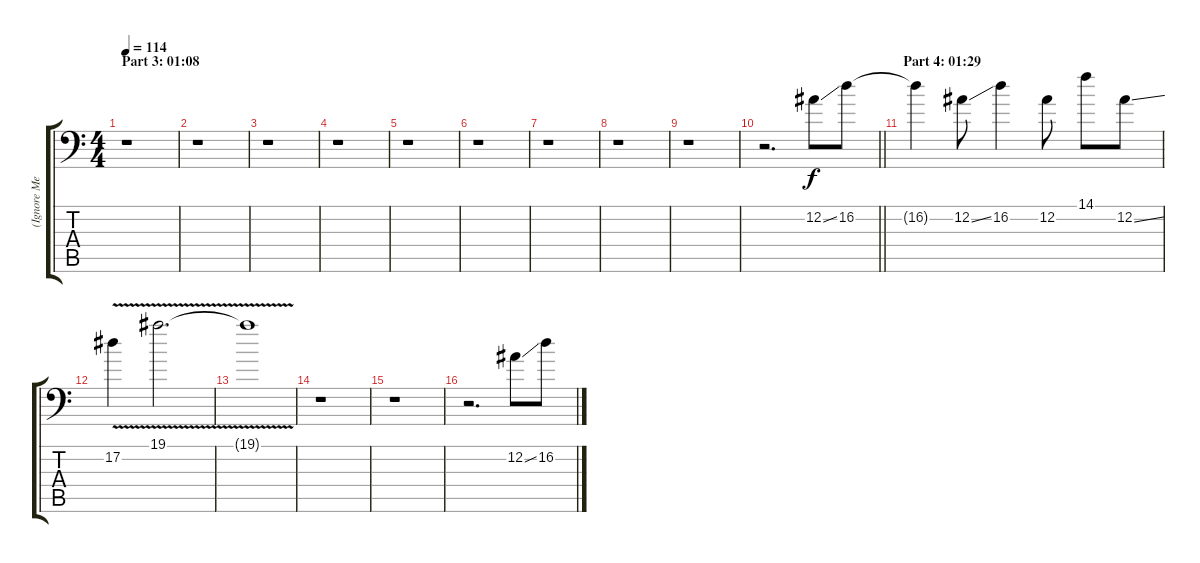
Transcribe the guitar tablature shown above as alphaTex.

\track ("(Ignore Me)" "(Ignore Me") {instrument distortionguitar}
\staff {score tabs}
\tuning (Eb3 Bb2 G2 Db2 Ab1 Eb1) {hide}
\ts (4 4)
\section ("" "Part 3: 01:08")
\tempo 114
\clef f4
\ks c
r.1{dy f} |
r.1 |
r.1 |
r.1 |
r.1 |
r.1 |
r.1 |
r.1 |
r.1 |
\barLineRight lightlight
r.2{d} 12.2{ss}.8 16.2.8 |
\section ("" "Part 4: 01:29")
16.2{t}.4 12.2{ss}.8 16.2.4 12.2.8 14.1.8 12.2{ss}.8 |
17.2{v}.4 19.1{v}.2{d volume 0} |
19.1{t}.1 |
r.1{volume 9} |
r.1 |
r.2{d} 12.2{ss}.8 16.2.8
